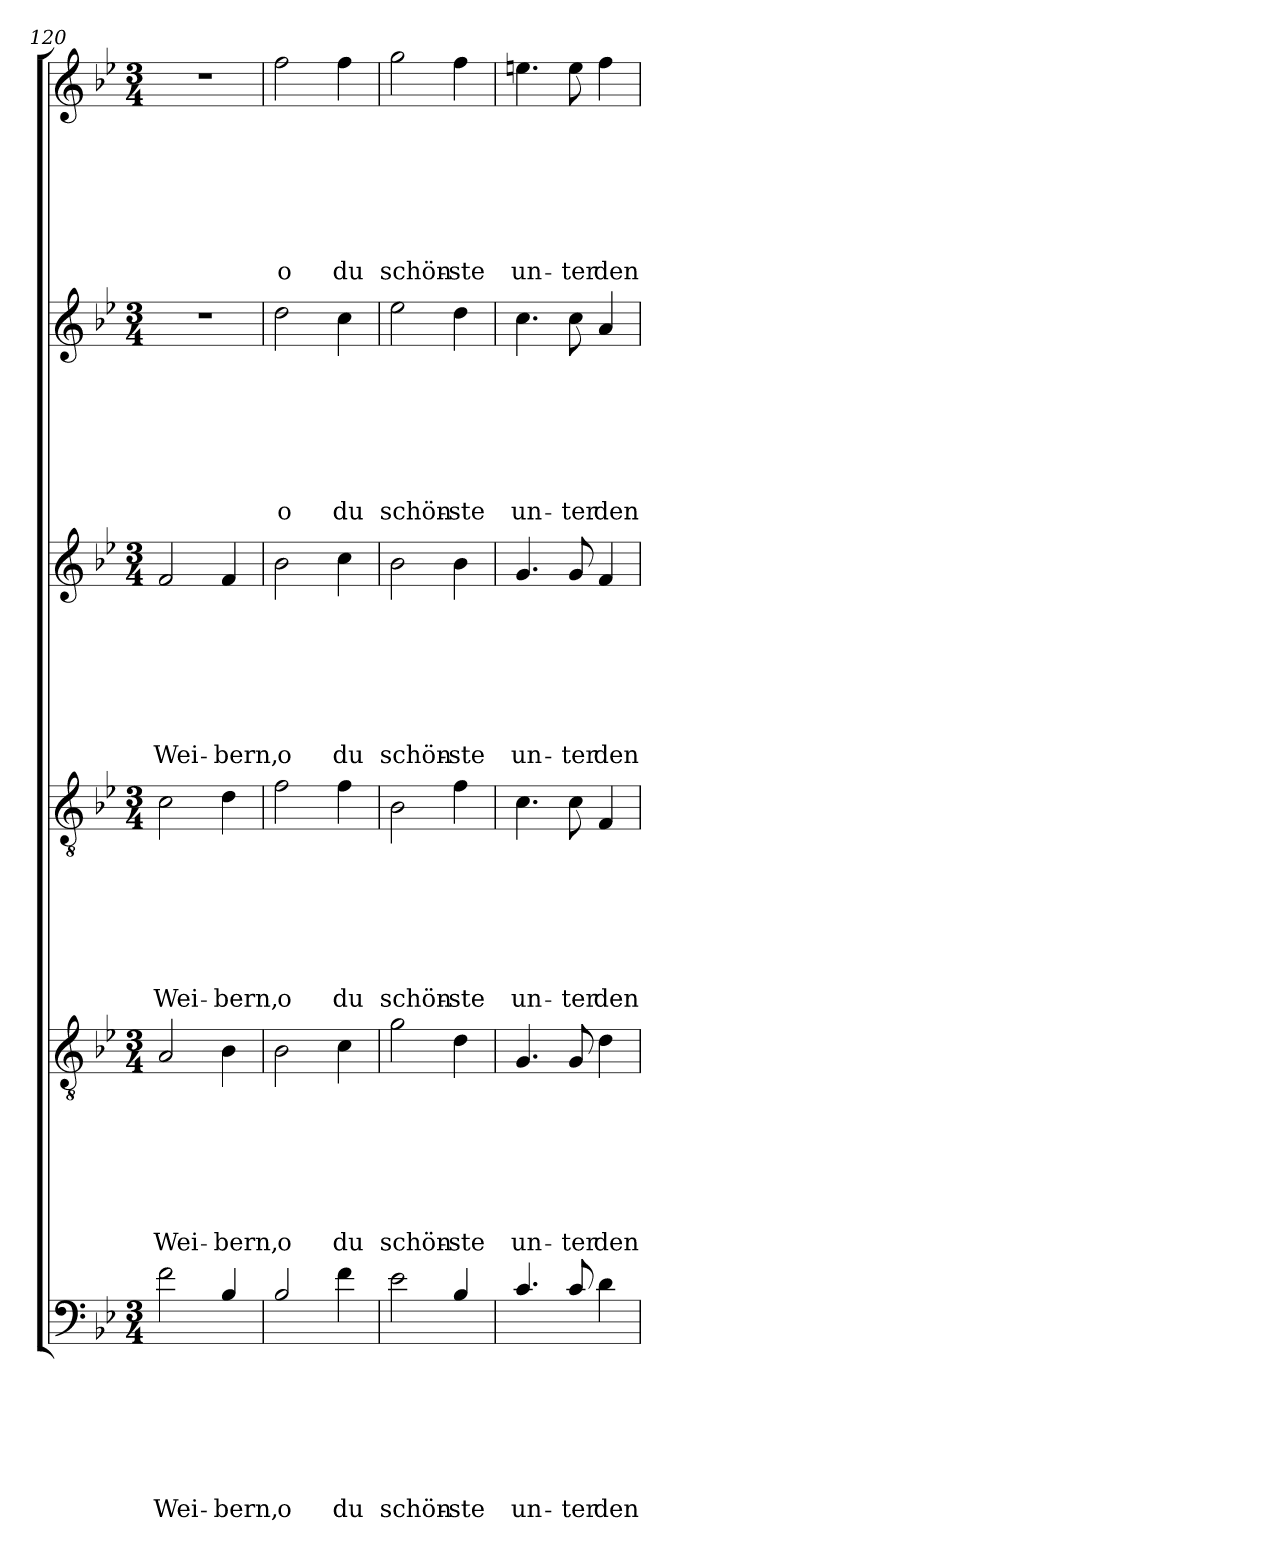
**kern	**text	**text	**text	**text	**text	**text	**text	**kern	**text	**text	**text	**text	**text	**text	**text	**kern	**text	**text	**text	**text	**text	**text	**text	**kern	**text	**text	**text	**text	**text	**text	**text	**kern	**text	**text	**text	**text	**text	**text	**text	**kern	**text	**text	**text	**text	**text	**text	**text
*part6	*part6	*part6	*part6	*part6	*part6	*part6	*part6	*part5	*part5	*part5	*part5	*part5	*part5	*part5	*part5	*part4	*part4	*part4	*part4	*part4	*part4	*part4	*part4	*part3	*part3	*part3	*part3	*part3	*part3	*part3	*part3	*part2	*part2	*part2	*part2	*part2	*part2	*part2	*part2	*part1	*part1	*part1	*part1	*part1	*part1	*part1	*part1
*staff6	*staff6	*staff6	*staff6	*staff6	*staff6	*staff6	*staff6	*staff5	*staff5	*staff5	*staff5	*staff5	*staff5	*staff5	*staff5	*staff4	*staff4	*staff4	*staff4	*staff4	*staff4	*staff4	*staff4	*staff3	*staff3	*staff3	*staff3	*staff3	*staff3	*staff3	*staff3	*staff2	*staff2	*staff2	*staff2	*staff2	*staff2	*staff2	*staff2	*staff1	*staff1	*staff1	*staff1	*staff1	*staff1	*staff1	*staff1
*clefF4	*	*	*	*	*	*	*	*clefGv2	*	*	*	*	*	*	*	*clefGv2	*	*	*	*	*	*	*	*clefG2	*	*	*	*	*	*	*	*clefG2	*	*	*	*	*	*	*	*clefG2	*	*	*	*	*	*	*
*ITrd8c14	*	*	*	*	*	*	*	*	*	*	*	*	*	*	*	*	*	*	*	*	*	*	*	*	*	*	*	*	*	*	*	*	*	*	*	*	*	*	*	*	*	*	*	*	*	*	*
*k[b-e-]	*	*	*	*	*	*	*	*k[b-e-]	*	*	*	*	*	*	*	*k[b-e-]	*	*	*	*	*	*	*	*k[b-e-]	*	*	*	*	*	*	*	*k[b-e-]	*	*	*	*	*	*	*	*k[b-e-]	*	*	*	*	*	*	*
*B-:	*	*	*	*	*	*	*	*B-:	*	*	*	*	*	*	*	*B-:	*	*	*	*	*	*	*	*B-:	*	*	*	*	*	*	*	*B-:	*	*	*	*	*	*	*	*B-:	*	*	*	*	*	*	*
*M3/4	*	*	*	*	*	*	*	*M3/4	*	*	*	*	*	*	*	*M3/4	*	*	*	*	*	*	*	*M3/4	*	*	*	*	*	*	*	*M3/4	*	*	*	*	*	*	*	*M3/4	*	*	*	*	*	*	*
=120	=120	=120	=120	=120	=120	=120	=120	=120	=120	=120	=120	=120	=120	=120	=120	=120	=120	=120	=120	=120	=120	=120	=120	=120	=120	=120	=120	=120	=120	=120	=120	=120	=120	=120	=120	=120	=120	=120	=120	=120	=120	=120	=120	=120	=120	=120	=120
!	!	!	!	!	!	!	!LO:LY:b	!	!	!	!	!	!	!	!LO:LY:b	!	!	!	!	!	!	!	!LO:LY:b	!	!	!	!	!	!	!	!LO:LY:b	!	!	!	!	!	!	!	!	!	!	!	!	!	!	!	!
2F\	.	.	.	.	.	.	Wei-	2A/	.	.	.	.	.	.	Wei-	2c\	.	.	.	.	.	.	Wei-	2f/	.	.	.	.	.	.	Wei-	2.r	.	.	.	.	.	.	.	2.r	.	.	.	.	.	.	.
!	!	!	!	!	!	!	!LO:LY:b	!	!	!	!	!	!	!	!LO:LY:b	!	!	!	!	!	!	!	!LO:LY:b	!	!	!	!	!	!	!	!LO:LY:b	!	!	!	!	!	!	!	!	!	!	!	!	!	!	!	!
4BB-/	.	.	.	.	.	.	-bern,	4B-\	.	.	.	.	.	.	-bern,	4d\	.	.	.	.	.	.	-bern,	4f/	.	.	.	.	.	.	-bern,	.	.	.	.	.	.	.	.	.	.	.	.	.	.	.	.
=121	=121	=121	=121	=121	=121	=121	=121	=121	=121	=121	=121	=121	=121	=121	=121	=121	=121	=121	=121	=121	=121	=121	=121	=121	=121	=121	=121	=121	=121	=121	=121	=121	=121	=121	=121	=121	=121	=121	=121	=121	=121	=121	=121	=121	=121	=121	=121
!	!	!	!	!	!	!	!LO:LY:b	!	!	!	!	!	!	!	!LO:LY:b	!	!	!	!	!	!	!	!LO:LY:b	!	!	!	!	!	!	!	!LO:LY:b	!	!	!	!	!	!	!	!LO:LY:b	!	!	!	!	!	!	!	!LO:LY:b
2BB-/	.	.	.	.	.	.	o	2B-\	.	.	.	.	.	.	o	2f\	.	.	.	.	.	.	o	2b-\	.	.	.	.	.	.	o	2dd\	.	.	.	.	.	.	o	2ff\	.	.	.	.	.	.	o
!	!	!	!	!	!	!	!LO:LY:b	!	!	!	!	!	!	!	!LO:LY:b	!	!	!	!	!	!	!	!LO:LY:b	!	!	!	!	!	!	!	!LO:LY:b	!	!	!	!	!	!	!	!LO:LY:b	!	!	!	!	!	!	!	!LO:LY:b
4F\	.	.	.	.	.	.	du	4c\	.	.	.	.	.	.	du	4f\	.	.	.	.	.	.	du	4cc\	.	.	.	.	.	.	du	4cc\	.	.	.	.	.	.	du	4ff\	.	.	.	.	.	.	du
=122	=122	=122	=122	=122	=122	=122	=122	=122	=122	=122	=122	=122	=122	=122	=122	=122	=122	=122	=122	=122	=122	=122	=122	=122	=122	=122	=122	=122	=122	=122	=122	=122	=122	=122	=122	=122	=122	=122	=122	=122	=122	=122	=122	=122	=122	=122	=122
!	!	!	!	!	!	!	!LO:LY:b	!	!	!	!	!	!	!	!LO:LY:b	!	!	!	!	!	!	!	!LO:LY:b	!	!	!	!	!	!	!	!LO:LY:b	!	!	!	!	!	!	!	!LO:LY:b	!	!	!	!	!	!	!	!LO:LY:b
2E-\	.	.	.	.	.	.	schön-	2g\	.	.	.	.	.	.	schön-	2B-\	.	.	.	.	.	.	schön-	2b-\	.	.	.	.	.	.	schön-	2ee-\	.	.	.	.	.	.	schön-	2gg\	.	.	.	.	.	.	schön-
!	!	!	!	!	!	!	!LO:LY:b	!	!	!	!	!	!	!	!LO:LY:b	!	!	!	!	!	!	!	!LO:LY:b	!	!	!	!	!	!	!	!LO:LY:b	!	!	!	!	!	!	!	!LO:LY:b	!	!	!	!	!	!	!	!LO:LY:b
4BB-/	.	.	.	.	.	.	-ste	4d\	.	.	.	.	.	.	-ste	4f\	.	.	.	.	.	.	-ste	4b-\	.	.	.	.	.	.	-ste	4dd\	.	.	.	.	.	.	-ste	4ff\	.	.	.	.	.	.	-ste
!!LO:LB:g=z
=123	=123	=123	=123	=123	=123	=123	=123	=123	=123	=123	=123	=123	=123	=123	=123	=123	=123	=123	=123	=123	=123	=123	=123	=123	=123	=123	=123	=123	=123	=123	=123	=123	=123	=123	=123	=123	=123	=123	=123	=123	=123	=123	=123	=123	=123	=123	=123
!	!	!	!	!	!	!	!LO:LY:b	!	!	!	!	!	!	!	!LO:LY:b	!	!	!	!	!	!	!	!LO:LY:b	!	!	!	!	!	!	!	!LO:LY:b	!	!	!	!	!	!	!	!LO:LY:b	!	!	!	!	!	!	!	!LO:LY:b
4.C/	.	.	.	.	.	.	un-	4.G/	.	.	.	.	.	.	un-	4.c\	.	.	.	.	.	.	un-	4.g/	.	.	.	.	.	.	un-	4.cc\	.	.	.	.	.	.	un-	4.een\	.	.	.	.	.	.	un-
!	!	!	!	!	!	!	!LO:LY:b	!	!	!	!	!	!	!	!LO:LY:b	!	!	!	!	!	!	!	!LO:LY:b	!	!	!	!	!	!	!	!LO:LY:b	!	!	!	!	!	!	!	!LO:LY:b	!	!	!	!	!	!	!	!LO:LY:b
8C/	.	.	.	.	.	.	-ter	8G/	.	.	.	.	.	.	-ter	8c\	.	.	.	.	.	.	-ter	8g/	.	.	.	.	.	.	-ter	8cc\	.	.	.	.	.	.	-ter	8ee\	.	.	.	.	.	.	-ter
!	!	!	!	!	!	!	!LO:LY:b	!	!	!	!	!	!	!	!LO:LY:b	!	!	!	!	!	!	!	!LO:LY:b	!	!	!	!	!	!	!	!LO:LY:b	!	!	!	!	!	!	!	!LO:LY:b	!	!	!	!	!	!	!	!LO:LY:b
4D\	.	.	.	.	.	.	den	4d\	.	.	.	.	.	.	den	4F/	.	.	.	.	.	.	den	4f/	.	.	.	.	.	.	den	4a/	.	.	.	.	.	.	den	4ff\	.	.	.	.	.	.	den
=	=	=	=	=	=	=	=	=	=	=	=	=	=	=	=	=	=	=	=	=	=	=	=	=	=	=	=	=	=	=	=	=	=	=	=	=	=	=	=	=	=	=	=	=	=	=	=
*-	*-	*-	*-	*-	*-	*-	*-	*-	*-	*-	*-	*-	*-	*-	*-	*-	*-	*-	*-	*-	*-	*-	*-	*-	*-	*-	*-	*-	*-	*-	*-	*-	*-	*-	*-	*-	*-	*-	*-	*-	*-	*-	*-	*-	*-	*-	*-
